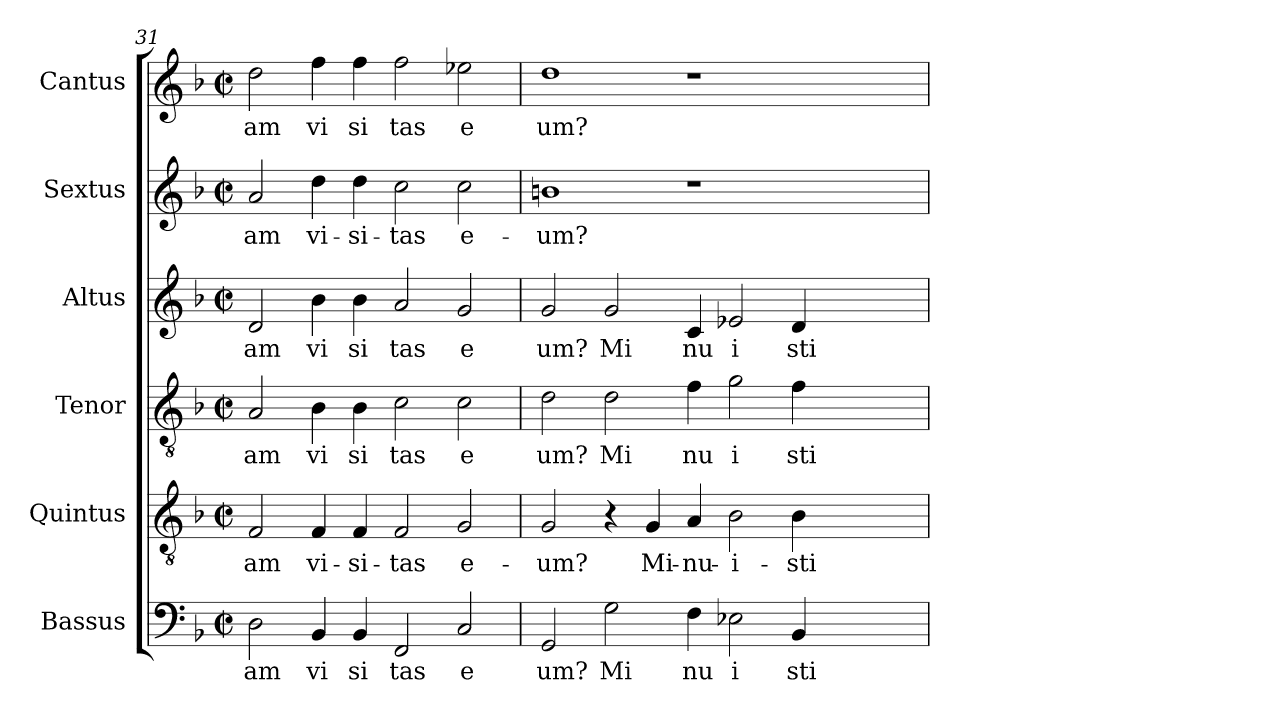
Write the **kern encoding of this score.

**kern	**text	**kern	**text	**kern	**text	**kern	**text	**kern	**text	**kern	**text
*part6	*part6	*part5	*part5	*part4	*part4	*part3	*part3	*part2	*part2	*part1	*part1
*staff6	*staff6	*staff5	*staff5	*staff4	*staff4	*staff3	*staff3	*staff2	*staff2	*staff1	*staff1
*I"Bassus	*	*I"Quintus	*	*I"Tenor	*	*I"Altus	*	*I"Sextus	*	*I"Cantus	*
!!LO:PB:g=z
*clefF4	*	*clefGv2	*	*clefGv2	*	*clefG2	*	*clefG2	*	*clefG2	*
*k[b-]	*	*k[b-]	*	*k[b-]	*	*k[b-]	*	*k[b-]	*	*k[b-]	*
*F:	*	*F:	*	*F:	*	*F:	*	*F:	*	*F:	*
*M2/2	*	*M2/2	*	*M2/2	*	*M2/2	*	*M2/2	*	*M2/2	*
*met(c|)	*	*met(c|)	*	*met(c|)	*	*met(c|)	*	*met(c|)	*	*met(c|)	*
=31	=31	=31	=31	=31	=31	=31	=31	=31	=31	=31	=31
!	!LO:LY:b:cj	!	!LO:LY:b:cj	!	!LO:LY:b:cj	!	!LO:LY:b:cj	!	!LO:LY:b:cj	!	!LO:LY:b:cj
2D\	am	2F/	am	2A/	am	2d/	am	2a/	am	2dd\	am
!	!LO:LY:b:cj	!	!LO:LY:b:cj	!	!LO:LY:b:cj	!	!LO:LY:b:cj	!	!LO:LY:b:cj	!	!LO:LY:b:cj
4BB-/	vi	4F/	vi-	4B-\	vi	4b-\	vi	4dd\	vi-	4ff\	vi
!	!LO:LY:b:cj	!	!LO:LY:b:cj	!	!LO:LY:b:cj	!	!LO:LY:b:cj	!	!LO:LY:b:cj	!	!LO:LY:b:cj
4BB-/	si	4F/	-si-	4B-\	si	4b-\	si	4dd\	-si-	4ff\	si
!	!LO:LY:b:cj	!	!LO:LY:b:cj	!	!LO:LY:b:cj	!	!LO:LY:b:cj	!	!LO:LY:b:cj	!	!LO:LY:b:cj
2FF/	tas	2F/	-tas	2c\	tas	2a/	tas	2cc\	-tas	2ff\	tas
!	!LO:LY:b:cj	!	!LO:LY:b:cj	!	!LO:LY:b:cj	!	!LO:LY:b:cj	!	!LO:LY:b:cj	!	!LO:LY:b:cj
2C/	e	2G/	e-	2c\	e	2g/	e	2cc\	e-	2ee-X\	e
=32	=32	=32	=32	=32	=32	=32	=32	=32	=32	=32	=32
!	!LO:LY:b:cj	!	!LO:LY:b:cj	!	!LO:LY:b:cj	!	!LO:LY:b:cj	!	!LO:LY:b:cj	!	!LO:LY:b:cj
2GG/	um?	2G/	-um?	2d\	um?	2g/	um?	1bn	-um?	1dd	um?
!	!LO:LY:b:cj	!	!	!	!LO:LY:b:cj	!	!LO:LY:b:cj	!	!	!	!
2G\	Mi	4r	.	2d\	Mi	2g/	Mi	.	.	.	.
!	!	!	!LO:LY:b:cj	!	!	!	!	!	!	!	!
.	.	4G/	Mi-	.	.	.	.	.	.	.	.
!	!LO:LY:b:cj	!	!LO:LY:b:cj	!	!LO:LY:b:cj	!	!LO:LY:b:cj	!LO:N:vis=1	!	!LO:N:vis=1	!
4F\	nu	4A/	-nu-	4f\	nu	4c/	nu	0r	.	0r	.
!	!LO:LY:b:cj	!	!LO:LY:b:cj	!	!LO:LY:b:cj	!	!LO:LY:b:cj	!	!	!	!
2E-X\	i	2B-\	-i-	2g\	i	2e-X/	i	.	.	.	.
!	!LO:LY:b:cj	!	!LO:LY:b:cj	!	!LO:LY:b:cj	!	!LO:LY:b:cj	!	!	!	!
4BB-/	sti	4B-\	-sti	4f\	sti	4d/	sti	.	.	.	.
1ryy	.	1ryy	.	1ryy	.	1ryy	.	.	.	.	.
=	=	=	=	=	=	=	=	=	=	=	=
*-	*-	*-	*-	*-	*-	*-	*-	*-	*-	*-	*-
